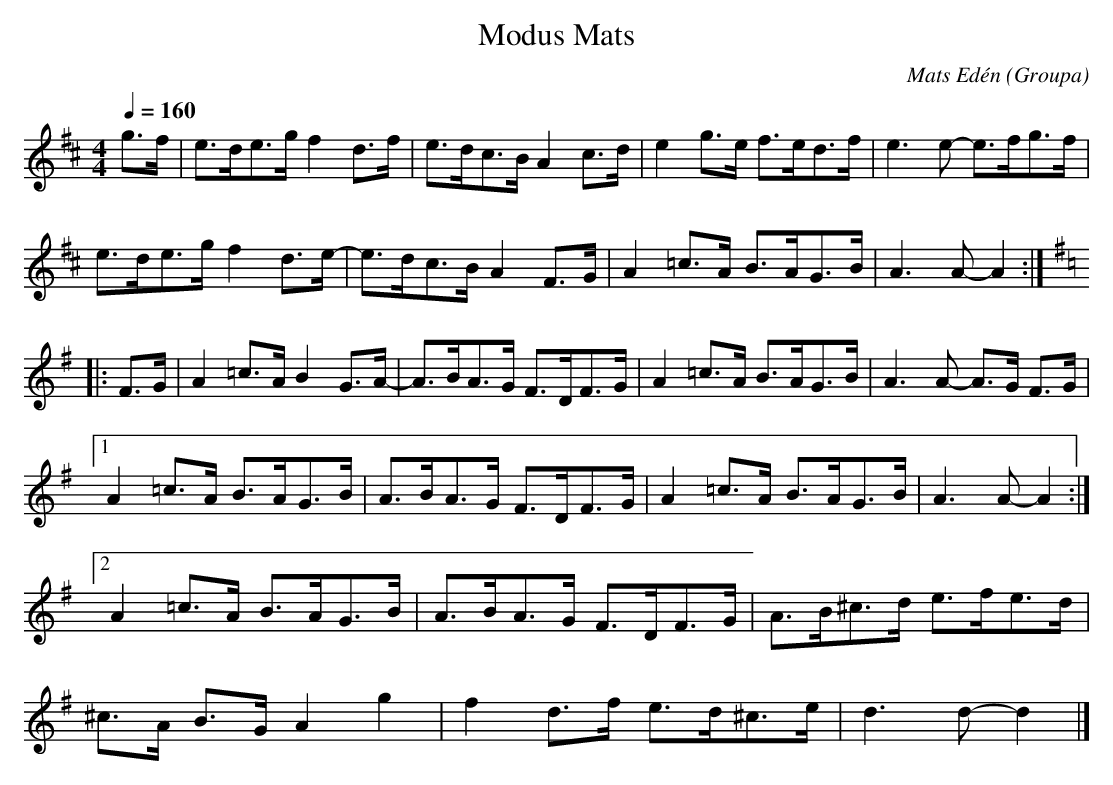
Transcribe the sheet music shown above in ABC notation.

X:1
T:Modus Mats
C:Mats Edén (Groupa)
Q:1/4=160
M:4/4
L:1/8
K:D
g3/2f/2|e3/2d/2e3/2g/2 f2d3/2f/2|e3/2d/2c3/2B/2 A2c3/2d/2|e2g3/2e/2 f3/2e/2d3/2f/2|e3e- e3/2f/2g3/2f/2|
e3/2d/2e3/2g/2 f2d3/2e/2-|e3/2d/2c3/2B/2 A2F3/2G/2|A2=c3/2A/2 B3/2A/2G3/2B/2|A3A- A2:|
K:G
|:F3/2G/2|A2=c3/2A/2 B2G3/2A/2-|A3/2B/2A3/2G/2 F3/2D/2F3/2G/2|A2=c3/2A/2 B3/2A/2G3/2B/2|A3A- A3/2G/2 F3/2G/2|
[1A2=c3/2A/2 B3/2A/2G3/2B/2|A3/2B/2A3/2G/2 F3/2D/2F3/2G/2|A2=c3/2A/2 B3/2A/2G3/2B/2|A3A- A2:|
[2A2=c3/2A/2 B3/2A/2G3/2B/2|A3/2B/2A3/2G/2 F3/2D/2F3/2G/2|A3/2B/2^c3/2d/2 e3/2f/2e3/2d/2|
^c3/2A/2 B3/2G/2 A2g2|f2d3/2f/2 e3/2d/2^c3/2e/2|d3d- d2|]
